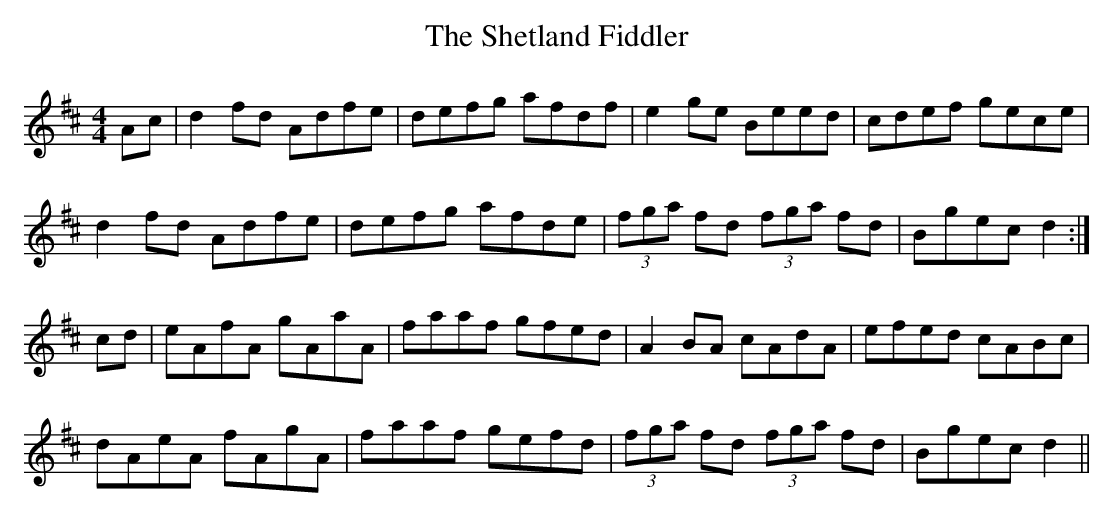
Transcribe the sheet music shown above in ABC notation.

X:1
T:Shetland Fiddler, The
M:4/4
L:1/8
K:D
Ac | d2 fd Adfe | defg afdf | e2   ge   Beed   | cdef gece |
     d2 fd Adfe | defg afde |(3fga fd (3fga fd | Bgec d2  :|
cd | eAfA  gAaA | faaf gfed | A2   BA   cAdA   | efed cABc |
     dAeA  fAgA | faaf gefd |(3fga fd (3fga fd | Bgec d2  ||
